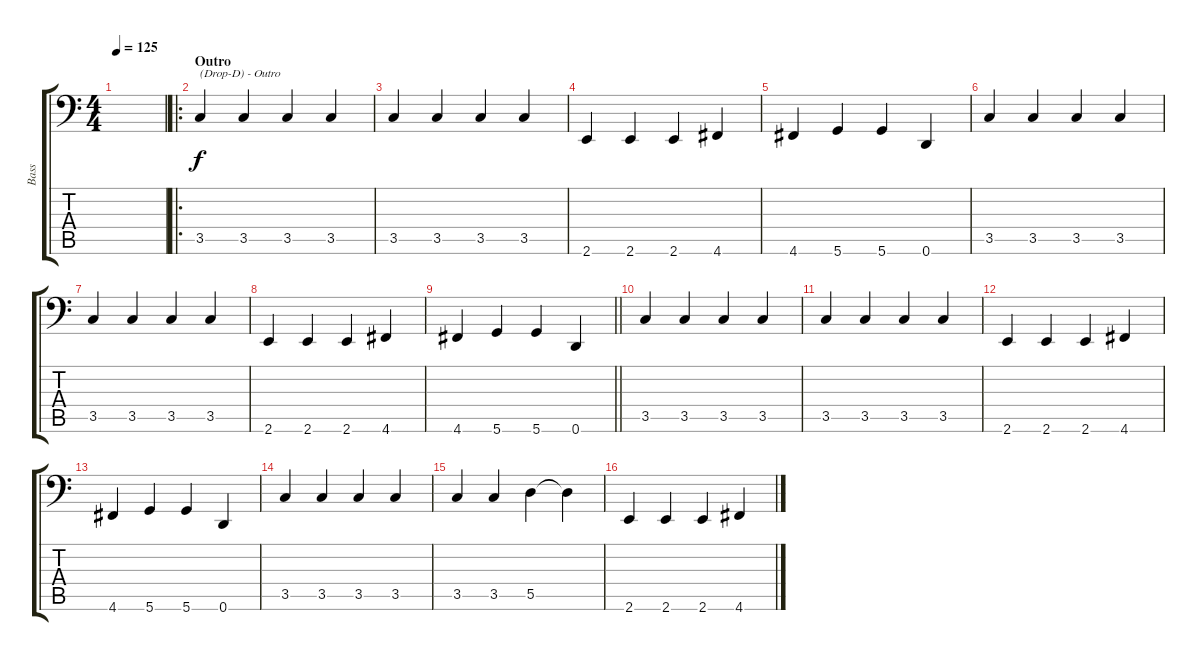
\track ("Bass" "Bass") {instrument electricbassfinger}
\staff {score tabs}
\tuning (E3 B2 G2 D2 A1 D1) {hide}
\ts (4 4)
\tempo 125
\clef f4
\ks c
|
\ro
\section ("" "Outro")
3.5.4{txt "(Drop-D) - Outro"} 3.5.4 3.5.4 3.5.4 |
3.5.4 3.5.4 3.5.4 3.5.4 |
2.6.4 2.6.4 2.6.4 4.6.4 |
4.6.4 5.6.4 5.6.4 0.6.4 |
3.5.4 3.5.4 3.5.4 3.5.4 |
3.5.4 3.5.4 3.5.4 3.5.4 |
2.6.4 2.6.4 2.6.4 4.6.4 |
\barLineRight lightlight
4.6.4 5.6.4 5.6.4 0.6.4 |
3.5.4 3.5.4 3.5.4 3.5.4 |
3.5.4 3.5.4 3.5.4 3.5.4 |
2.6.4 2.6.4 2.6.4 4.6.4 |
4.6.4 5.6.4 5.6.4 0.6.4 |
3.5.4 3.5.4 3.5.4 3.5.4 |
3.5.4 3.5.4 5.5.4 5.5{t}.4 |
2.6.4 2.6.4 2.6.4 4.6.4
